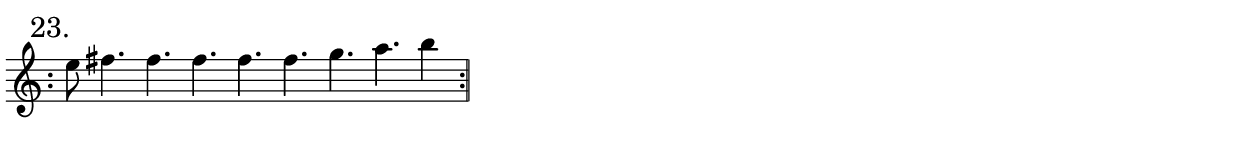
\version "2.19.80"


phrase = \relative c'' {

  \mark "23." 
  \cadenzaOn
  e8 fis4. fis fis fis fis g a b4

}

\score {
  \defineBarLine ":" #'("" ":" "")
  \new Staff = "phrase" {
    \bar ":"
    \phrase
    \set Score.repeatCommands = #'(end-repeat)
  }
  \layout {
    \context { \Staff
      \remove Time_signature_engraver
      \override BarLine.hair-thickness = #-1
      \override BarLine.thick-thickness = #-1
    }
  }
}
\header { tagline = "" }
\paper {
  top-margin = 1
  bottom-margin = 1
  left-margin = 1
  right-margin = 1
  indent = 0
}

